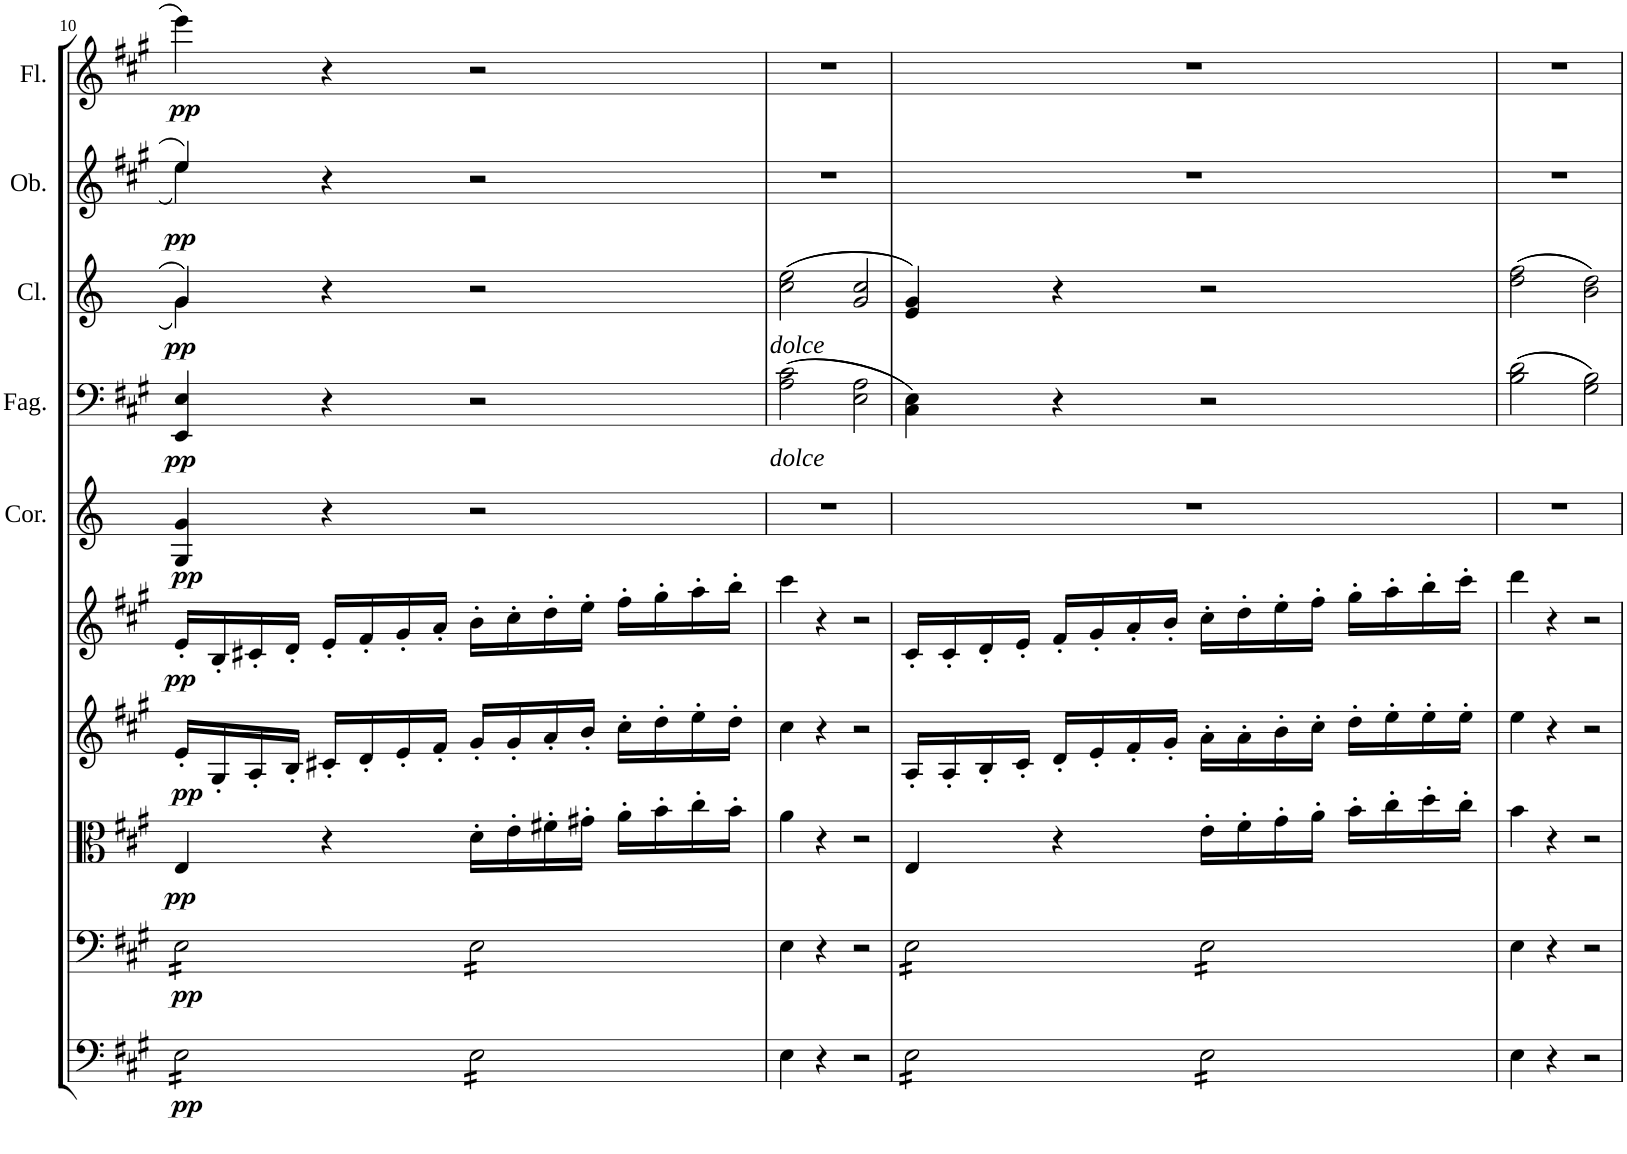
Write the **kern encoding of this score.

**kern	**dynam	**kern	**dynam	**kern	**dynam	**kern	**dynam	**kern	**dynam	**kern	**dynam	**kern	**dynam	**kern	**dynam	**kern	**dynam	**kern	**dynam
*part10	*part10	*part9	*part9	*part8	*part8	*part7	*part7	*part6	*part6	*part5	*part5	*part4	*part4	*part3	*part3	*part2	*part2	*part1	*part1
*staff10	*staff10	*staff9	*staff9	*staff8	*staff8	*staff7	*staff7	*staff6	*staff6	*staff5	*staff5	*staff4	*staff4	*staff3	*staff3	*staff2	*staff2	*staff1	*staff1
*I"Basso	*	*I"Violoncello	*	*I"Viola	*	*I"Violino II	*	*I"Violino I	*	*I"Corni in A	*	*I"Fagotti	*	*I"Clarinetti in A	*	*I"Oboi	*	*I"Flauti	*
*	*	*	*	*	*	*	*	*	*	*I'Cor.	*	*I'Fag.	*	*I'Cl.	*	*I'Ob.	*	*I'Fl.	*
!!LO:PB:g=z
*clefF4	*	*clefF4	*	*clefC3	*	*clefG2	*	*clefG2	*	*clefG2	*	*clefF4	*	*clefG2	*	*clefG2	*	*clefG2	*
*Trd7c12	*	*	*	*	*	*	*	*	*	*Trd2c3	*	*	*	*Trd2c3	*	*	*	*	*
*k[f#c#g#]	*	*k[f#c#g#]	*	*k[f#c#g#]	*	*k[f#c#g#]	*	*k[f#c#g#]	*	*k[]	*	*k[f#c#g#]	*	*k[]	*	*k[f#c#g#]	*	*k[f#c#g#]	*
*M4/4	*	*M4/4	*	*M4/4	*	*M4/4	*	*M4/4	*	*M4/4	*	*M4/4	*	*M4/4	*	*M4/4	*	*M4/4	*
*met(c)	*	*met(c)	*	*met(c)	*	*met(c)	*	*met(c)	*	*met(c)	*	*met(c)	*	*met(c)	*	*met(c)	*	*met(c)	*
=10	=10	=10	=10	=10	=10	=10	=10	=10	=10	=10	=10	=10	=10	=10	=10	=10	=10	=10	=10
*	*	*	*	*	*	*	*	*	*	*	*	*	*	*^	*	*^	*	*	*
!	!LO:DY:b	!	!LO:DY:b	!	!LO:DY:b	!	!LO:DY:b	!	!LO:DY:b	!	!LO:DY:b	!	!LO:DY:b	!	!	!LO:DY:b	!	!	!LO:DY:b	!	!LO:DY:b
*tremolo	*	*	*	*	*	*	*	*	*	*	*	*	*	*	*	*	*	*	*	*	*
*	*	*tremolo	*	*	*	*	*	*	*	*	*	*	*	*	*	*	*	*	*	*	*
16E\LL	pp	16E\LL	pp	4E/	pp	16e'/LL	pp	16e'/LL	pp	4G/ 4g/	pp	4EE/ 4E/	pp	4g/	4g\	pp	4ee/	4ee\	pp	4eee\	pp
16E\	.	16E\	.	.	.	16G#'/	.	16B'/	.	.	.	.	.	.	.	.	.	.	.	.	.
16E\	.	16E\	.	.	.	16A'/	.	16c#X'/	.	.	.	.	.	.	.	.	.	.	.	.	.
16E\	.	16E\	.	.	.	16B'/JJ	.	16d'/JJ	.	.	.	.	.	.	.	.	.	.	.	.	.
16E\	.	16E\	.	4r	.	16c#X'/LL	.	16e'/LL	.	4r	.	4r	.	4r	2.ryy	.	4r	2.ryy	.	4r	.
16E\	.	16E\	.	.	.	16d'/	.	16f#'/	.	.	.	.	.	.	.	.	.	.	.	.	.
16E\	.	16E\	.	.	.	16e'/	.	16g#'/	.	.	.	.	.	.	.	.	.	.	.	.	.
16E\JJ	.	16E\JJ	.	.	.	16f#'/JJ	.	16a'/JJ	.	.	.	.	.	.	.	.	.	.	.	.	.
16E\LL	.	16E\LL	.	16d'\LL	.	16g#'/LL	.	16b'\LL	.	2r	.	2r	.	2r	.	.	2r	.	.	2r	.
16E\	.	16E\	.	16e'\	.	16g#'/	.	16cc#'\	.	.	.	.	.	.	.	.	.	.	.	.	.
16E\	.	16E\	.	16f#X'\	.	16a'/	.	16dd'\	.	.	.	.	.	.	.	.	.	.	.	.	.
16E\	.	16E\	.	16g#X'\JJ	.	16b'/JJ	.	16ee'\JJ	.	.	.	.	.	.	.	.	.	.	.	.	.
16E\	.	16E\	.	16a'\LL	.	16cc#'\LL	.	16ff#'\LL	.	.	.	.	.	.	.	.	.	.	.	.	.
16E\	.	16E\	.	16b'\	.	16dd'\	.	16gg#'\	.	.	.	.	.	.	.	.	.	.	.	.	.
16E\	.	16E\	.	16cc#'\	.	16ee'\	.	16aa'\	.	.	.	.	.	.	.	.	.	.	.	.	.
16E\JJ	.	16E\JJ	.	16b'\JJ	.	16dd'\JJ	.	16bb'\JJ	.	.	.	.	.	.	.	.	.	.	.	.	.
*	*	*Xtremolo	*	*	*	*	*	*	*	*	*	*	*	*	*	*	*	*	*	*	*
*Xtremolo	*	*	*	*	*	*	*	*	*	*	*	*	*	*	*	*	*	*	*	*	*
*	*	*	*	*	*	*	*	*	*	*	*	*	*	*v	*v	*	*	*	*	*	*
*	*	*	*	*	*	*	*	*	*	*	*	*	*	*	*	*v	*v	*	*	*
=11	=11	=11	=11	=11	=11	=11	=11	=11	=11	=11	=11	=11	=11	=11	=11	=11	=11	=11	=11
!	!	!	!	!	!	!	!	!	!	!	!	!	!	!LO:TX:b:i:t=dolce	!	!	!	!	!
!	!	!	!	!	!	!	!	!	!	!	!	!LO:TX:b:i:t=dolce	!	!	!	!	!	!	!
4E\	.	4E\	.	4a\	.	4cc#\	.	4ccc#\	.	1r	.	((2A\ 2c#\	.	((2cc\ 2ee\	.	1r	.	1r	.
4r	.	4r	.	4r	.	4r	.	4r	.	.	.	.	.	.	.	.	.	.	.
2r	.	2r	.	2r	.	2r	.	2r	.	.	.	2E\ 2A\	.	2g/ 2cc/	.	.	.	.	.
=12	=12	=12	=12	=12	=12	=12	=12	=12	=12	=12	=12	=12	=12	=12	=12	=12	=12	=12	=12
*tremolo	*	*	*	*	*	*	*	*	*	*	*	*	*	*	*	*	*	*	*
*	*	*tremolo	*	*	*	*	*	*	*	*	*	*	*	*	*	*	*	*	*
16E\LL	.	16E\LL	.	4E/	.	16A'/LL	.	16c#'/LL	.	1r	.	4C#\ 4E\))	.	4e/ 4g/))	.	1r	.	1r	.
16E\	.	16E\	.	.	.	16A'/	.	16c#'/	.	.	.	.	.	.	.	.	.	.	.
16E\	.	16E\	.	.	.	16B'/	.	16d'/	.	.	.	.	.	.	.	.	.	.	.
16E\	.	16E\	.	.	.	16c#'/JJ	.	16e'/JJ	.	.	.	.	.	.	.	.	.	.	.
16E\	.	16E\	.	4r	.	16d'/LL	.	16f#'/LL	.	.	.	4r	.	4r	.	.	.	.	.
16E\	.	16E\	.	.	.	16e'/	.	16g#'/	.	.	.	.	.	.	.	.	.	.	.
16E\	.	16E\	.	.	.	16f#'/	.	16a'/	.	.	.	.	.	.	.	.	.	.	.
16E\JJ	.	16E\JJ	.	.	.	16g#'/JJ	.	16b'/JJ	.	.	.	.	.	.	.	.	.	.	.
16E\LL	.	16E\LL	.	16e'\LL	.	16a'\LL	.	16cc#'\LL	.	.	.	2r	.	2r	.	.	.	.	.
16E\	.	16E\	.	16f#'\	.	16a'\	.	16dd'\	.	.	.	.	.	.	.	.	.	.	.
16E\	.	16E\	.	16g#'\	.	16b'\	.	16ee'\	.	.	.	.	.	.	.	.	.	.	.
16E\	.	16E\	.	16a'\JJ	.	16cc#'\JJ	.	16ff#'\JJ	.	.	.	.	.	.	.	.	.	.	.
16E\	.	16E\	.	16b'\LL	.	16dd'\LL	.	16gg#'\LL	.	.	.	.	.	.	.	.	.	.	.
16E\	.	16E\	.	16cc#'\	.	16ee'\	.	16aa'\	.	.	.	.	.	.	.	.	.	.	.
16E\	.	16E\	.	16dd'\	.	16ee'\	.	16bb'\	.	.	.	.	.	.	.	.	.	.	.
16E\JJ	.	16E\JJ	.	16cc#'\JJ	.	16ee'\JJ	.	16ccc#'\JJ	.	.	.	.	.	.	.	.	.	.	.
*	*	*Xtremolo	*	*	*	*	*	*	*	*	*	*	*	*	*	*	*	*	*
*Xtremolo	*	*	*	*	*	*	*	*	*	*	*	*	*	*	*	*	*	*	*
=13	=13	=13	=13	=13	=13	=13	=13	=13	=13	=13	=13	=13	=13	=13	=13	=13	=13	=13	=13
4E\	.	4E\	.	4b\	.	4ee\	.	4ddd\	.	1r	.	((2B\ 2d\	.	((2dd\ 2ff\	.	1r	.	1r	.
4r	.	4r	.	4r	.	4r	.	4r	.	.	.	.	.	.	.	.	.	.	.
2r	.	2r	.	2r	.	2r	.	2r	.	.	.	2G#\ 2B\))	.	2b\ 2dd\))	.	.	.	.	.
=	=	=	=	=	=	=	=	=	=	=	=	=	=	=	=	=	=	=	=
*-	*-	*-	*-	*-	*-	*-	*-	*-	*-	*-	*-	*-	*-	*-	*-	*-	*-	*-	*-
